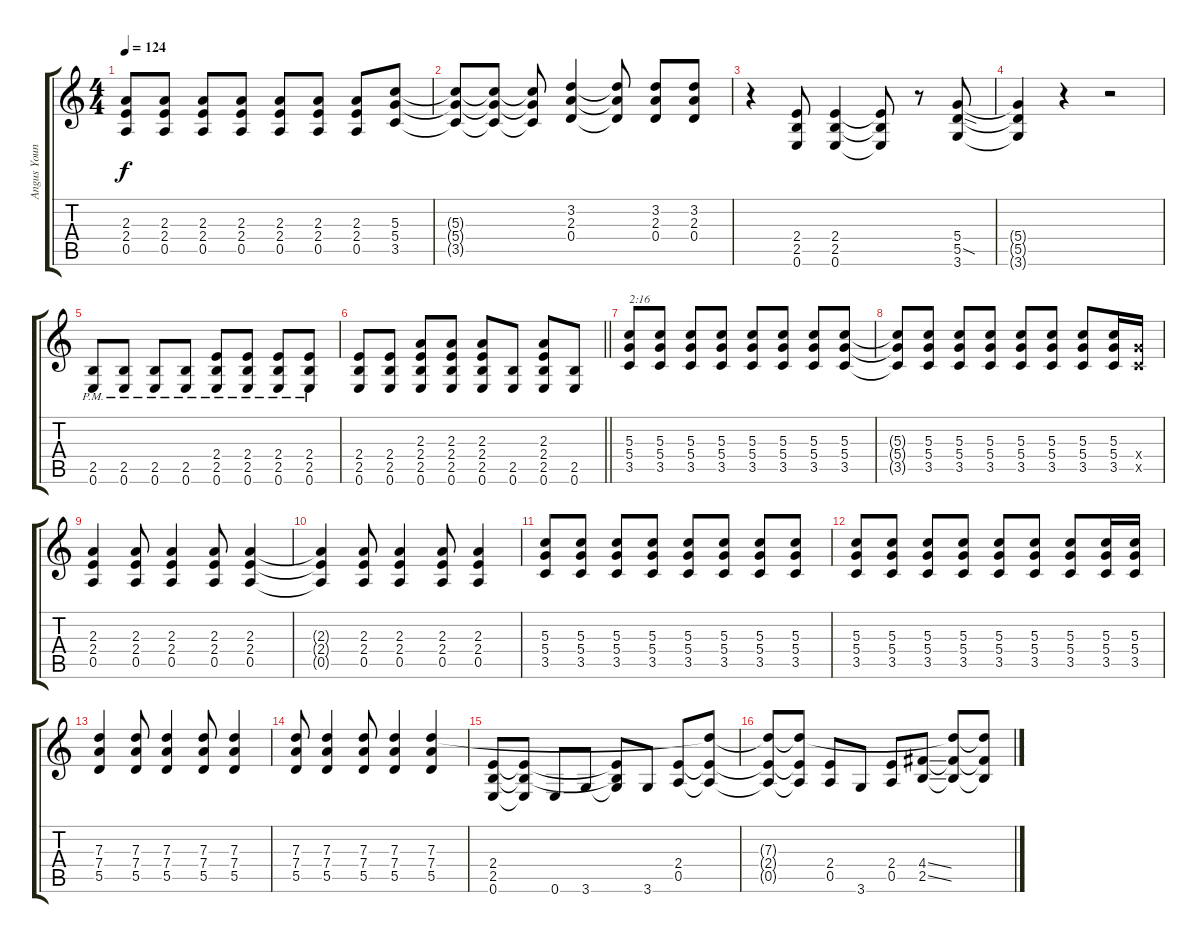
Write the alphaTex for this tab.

\track ("Angus Young   (First guitar)" "Angus Youn") {instrument overdrivenguitar}
\staff {score tabs}
\tuning (E4 B3 G3 D3 A2 E2) {hide}
\ts (4 4)
\tempo 124
\clef g2
\ks c
(2.3 2.4 0.5).8{dy f} (2.3 2.4 0.5).8 (2.3 2.4 0.5).8 (2.3 2.4 0.5).8 (2.3 2.4 0.5).8 (2.3 2.4 0.5).8 (2.3 2.4 0.5).8 (5.3 5.4 3.5).8 |
(5.3{t} 5.4{t} 3.5{t}).8 (5.3{t} 5.4{t} 3.5{t}).8 (5.3{t} 5.4{t} 3.5{t}).8 (3.2 2.3 0.4).4 (3.2{t} 2.3{t} 0.4{t}).8 (3.2 2.3 0.4).8 (3.2 2.3 0.4).8 |
r.4 (2.4 2.5 0.6).8 (2.4 2.5 0.6).4 (2.4{t} 2.5{t} 0.6{t}).8 r.8 (5.4 5.5{sod} 3.6).8 |
(5.4{t} 5.5{t} 3.6{t}).4 r.4 r.2 |
(2.5{pm} 0.6{pm}).8 (2.5{pm} 0.6{pm}).8 (2.5{pm} 0.6{pm}).8 (2.5{pm} 0.6{pm}).8 (2.4{pm} 2.5{pm} 0.6{pm}).8 (2.4{pm} 2.5{pm} 0.6{pm}).8 (2.4{pm} 2.5{pm} 0.6{pm}).8 (2.4{pm} 2.5{pm} 0.6{pm}).8 |
\barLineRight lightlight
(2.4 2.5 0.6).8 (2.4 2.5 0.6).8 (2.3 2.4 2.5 0.6).8 (2.3 2.4 2.5 0.6).8 (2.3 2.4 2.5 0.6).8 (2.5 0.6).8 (2.3 2.4 2.5 0.6).8 (2.5 0.6).8 |
(5.3 5.4 3.5).8{txt "2:16" volume 10} (5.3 5.4 3.5).8 (5.3 5.4 3.5).8 (5.3 5.4 3.5).8 (5.3 5.4 3.5).8 (5.3 5.4 3.5).8 (5.3 5.4 3.5).8 (5.3 5.4 3.5).8 |
(5.3{t} 5.4{t} 3.5{t}).8 (5.3 5.4 3.5).8 (5.3 5.4 3.5).8 (5.3 5.4 3.5).8 (5.3 5.4 3.5).8 (5.3 5.4 3.5).8 (5.3 5.4 3.5).8 (5.3 5.4 3.5).16 (5.4{x} 3.5{x}).16 |
(2.3 2.4 0.5).4 (2.3 2.4 0.5).8 (2.3 2.4 0.5).4 (2.3 2.4 0.5).8 (2.3 2.4 0.5).4 |
(2.3{t} 2.4{t} 0.5{t}).4 (2.3 2.4 0.5).8 (2.3 2.4 0.5).4 (2.3 2.4 0.5).8 (2.3 2.4 0.5).4 |
(5.3 5.4 3.5).8 (5.3 5.4 3.5).8 (5.3 5.4 3.5).8 (5.3 5.4 3.5).8 (5.3 5.4 3.5).8 (5.3 5.4 3.5).8 (5.3 5.4 3.5).8 (5.3 5.4 3.5).8 |
(5.3 5.4 3.5).8 (5.3 5.4 3.5).8 (5.3 5.4 3.5).8 (5.3 5.4 3.5).8 (5.3 5.4 3.5).8 (5.3 5.4 3.5).8 (5.3 5.4 3.5).8 (5.3 5.4 3.5).16 (5.3 5.4 3.5).16 |
(7.3 7.4 5.5).4 (7.3 7.4 5.5).8 (7.3 7.4 5.5).4 (7.3 7.4 5.5).8 (7.3 7.4 5.5).4 |
(7.3 7.4 5.5).8 (7.3 7.4 5.5).4 (7.3 7.4 5.5).8 (7.3 7.4 5.5).4 (7.3 7.4 5.5).4 |
(2.4 2.5 0.6).8 (2.4{t} 2.5{t} 0.6{t}).8 0.6.8 3.6.8 (2.4{t} 2.5{t} 3.6{t}).8 3.6.8 (2.4 0.5).8 (7.3{t} 2.4{t} 0.5{t}).8 |
(7.3{t} 2.4{t} 0.5{t}).8 (7.3{t} 2.4{t} 0.5{t}).8 (2.4 0.5).8 3.6.8 (2.4 0.5).8 (4.4{ss} 2.5{ss}).8 (7.3{t} 4.4{t} 2.5{t}).8 (7.3{t} 4.4{t} 2.5{t}).8
